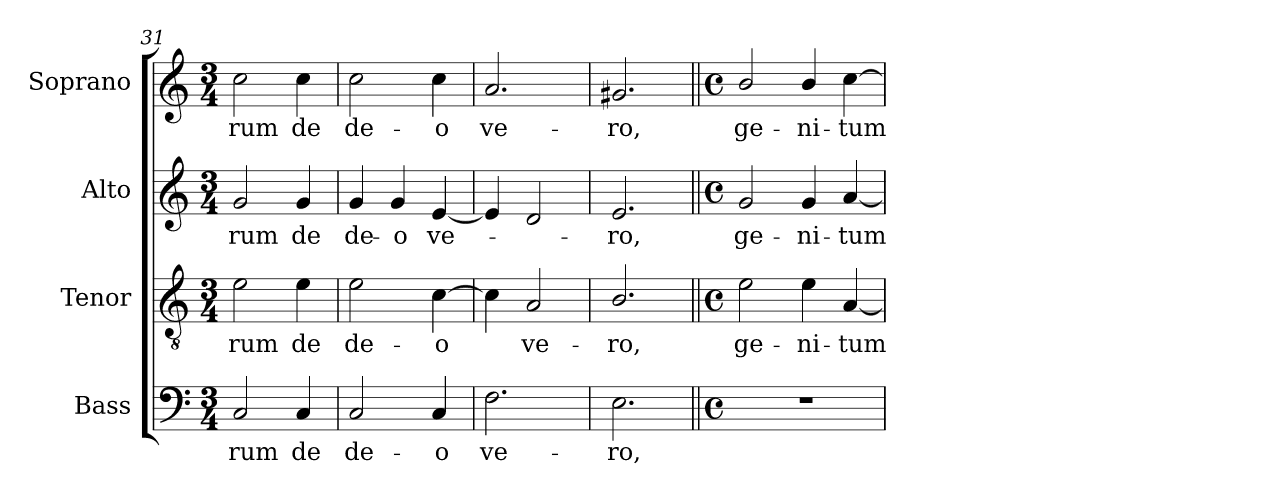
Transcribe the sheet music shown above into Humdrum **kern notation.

**kern	**text	**kern	**text	**kern	**text	**kern	**text
*part4	*part4	*part3	*part3	*part2	*part2	*part1	*part1
*staff4	*staff4	*staff3	*staff3	*staff2	*staff2	*staff1	*staff1
*I"Bass	*	*I"Tenor	*	*I"Alto	*	*I"Soprano	*
*I'B.	*	*I'T.	*	*I'A.	*	*I'S.	*
*clefF4	*	*clefGv2	*	*clefG2	*	*clefG2	*
*	*	*ITrd7c12	*	*	*	*	*
*k[]	*	*k[]	*	*k[]	*	*k[]	*
*C:	*	*C:	*	*C:	*	*C:	*
*M3/4	*	*M3/4	*	*M3/4	*	*M3/4	*
=31	=31	=31	=31	=31	=31	=31	=31
!	!LO:LY:b:color=#000000	!	!	!	!	!	!
!	!	!	!LO:LY:b:color=#000000	!	!	!	!
!	!	!	!	!	!LO:LY:b:color=#000000	!	!
!	!	!	!	!	!	!	!LO:LY:b:color=#000000
2Ci/	-rum	2Ei\	-rum	2gi/	-rum	2cci\	-rum
!	!LO:LY:b:color=#000000	!	!	!	!	!	!
!	!	!	!LO:LY:b:color=#000000	!	!	!	!
!	!	!	!	!	!LO:LY:b:color=#000000	!	!
!	!	!	!	!	!	!	!LO:LY:b:color=#000000
4Ci/	de	4Ei\	de	4gi/	de	4cci\	de
=32	=32	=32	=32	=32	=32	=32	=32
!	!LO:LY:b:color=#000000	!	!	!	!	!	!
!	!	!	!LO:LY:b:color=#000000	!	!	!	!
!	!	!	!	!	!LO:LY:b:color=#000000	!	!
!	!	!	!	!	!	!	!LO:LY:b:color=#000000
2Ci/	de-	2Ei\	de-	4gi/	de-	2cci\	de-
!	!	!	!	!	!LO:LY:b:color=#000000	!	!
.	.	.	.	4gi/	-o	.	.
!	!LO:LY:b:color=#000000	!	!	!	!	!	!
!	!	!	!LO:LY:b:color=#000000	!	!	!	!
!	!	!	!	!	!LO:LY:b:color=#000000	!	!
!	!	!	!	!	!	!	!LO:LY:b:color=#000000
4Ci/	-o	[4Ci\	-o	[4ei/	ve-	4cci\	-o
=33	=33	=33	=33	=33	=33	=33	=33
!	!LO:LY:b:color=#000000	!	!	!	!	!	!
!	!	!	!	!	!	!	!LO:LY:b:color=#000000
2.Fi\	ve-	4Ci\]	.	4ei/]	.	2.ai/	ve-
!	!	!	!LO:LY:b:color=#000000	!	!	!	!
.	.	2AAi/	ve-	2di/	.	.	.
=34	=34	=34	=34	=34	=34	=34	=34
!	!LO:LY:b:color=#000000	!	!	!	!	!	!
!	!	!	!LO:LY:b:color=#000000	!	!	!	!
!	!	!	!	!	!LO:LY:b:color=#000000	!	!
!	!	!	!	!	!	!	!LO:LY:b:color=#000000
2.Ei\	-ro,	2.BBi/	-ro,	2.ei/	-ro,	2.g#Xi/	-ro,
!!LO:PB:g=z
=35||	=35||	=35||	=35||	=35||	=35||	=35||	=35||
*M4/4	*	*M4/4	*	*M4/4	*	*M4/4	*
*met(c)	*	*met(c)	*	*met(c)	*	*met(c)	*
!	!	!	!LO:LY:b:color=#000000	!	!	!	!
!	!	!	!	!	!LO:LY:b:color=#000000	!	!
!	!	!	!	!	!	!	!LO:LY:b:color=#000000
1r	.	2Ei\	ge-	2gi/	ge-	2bi/	ge-
!	!	!	!LO:LY:b:color=#000000	!	!	!	!
!	!	!	!	!	!LO:LY:b:color=#000000	!	!
!	!	!	!	!	!	!	!LO:LY:b:color=#000000
.	.	4Ei\	-ni-	4gi/	-ni-	4bi/	-ni-
!	!	!	!LO:LY:b:color=#000000	!	!	!	!
!	!	!	!	!	!LO:LY:b:color=#000000	!	!
!	!	!	!	!	!	!	!LO:LY:b:color=#000000
.	.	[4AAi/	-tum	[4ai/	-tum	[4cci\	-tum
=	=	=	=	=	=	=	=
*-	*-	*-	*-	*-	*-	*-	*-
